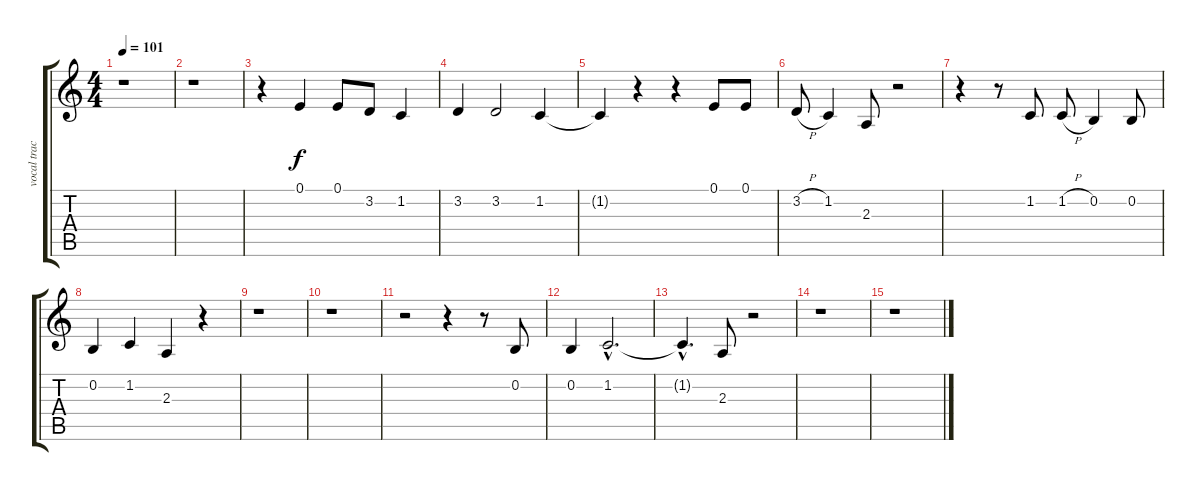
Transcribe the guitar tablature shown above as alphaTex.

\track ("vocal track" "vocal trac") {instrument synthvoice}
\staff {score tabs}
\tuning (E4 B3 G3 D3 A2 E2) {hide}
\ts (4 4)
\tempo 101
\clef g2
\ks c
r.1{dy f} |
r.1 |
r.4 0.1.4 0.1.8 3.2.8 1.2.4 |
3.2.4 3.2.2 1.2.4 |
1.2{t}.4 r.4 r.4 0.1.8 0.1.8 |
3.2{h}.8 1.2.4 2.3.8 r.2 |
r.4 r.8 1.2.8 1.2{h}.8 0.2.4 0.2.8 |
0.2.4 1.2.4 2.3.4 r.4 |
r.1 |
r.1 |
r.2 r.4 r.8 0.2.8 |
0.2.4 1.2{hac}.2{d} |
1.2{hac t}.4{d} 2.3.8 r.2 |
r.1 |
r.1
